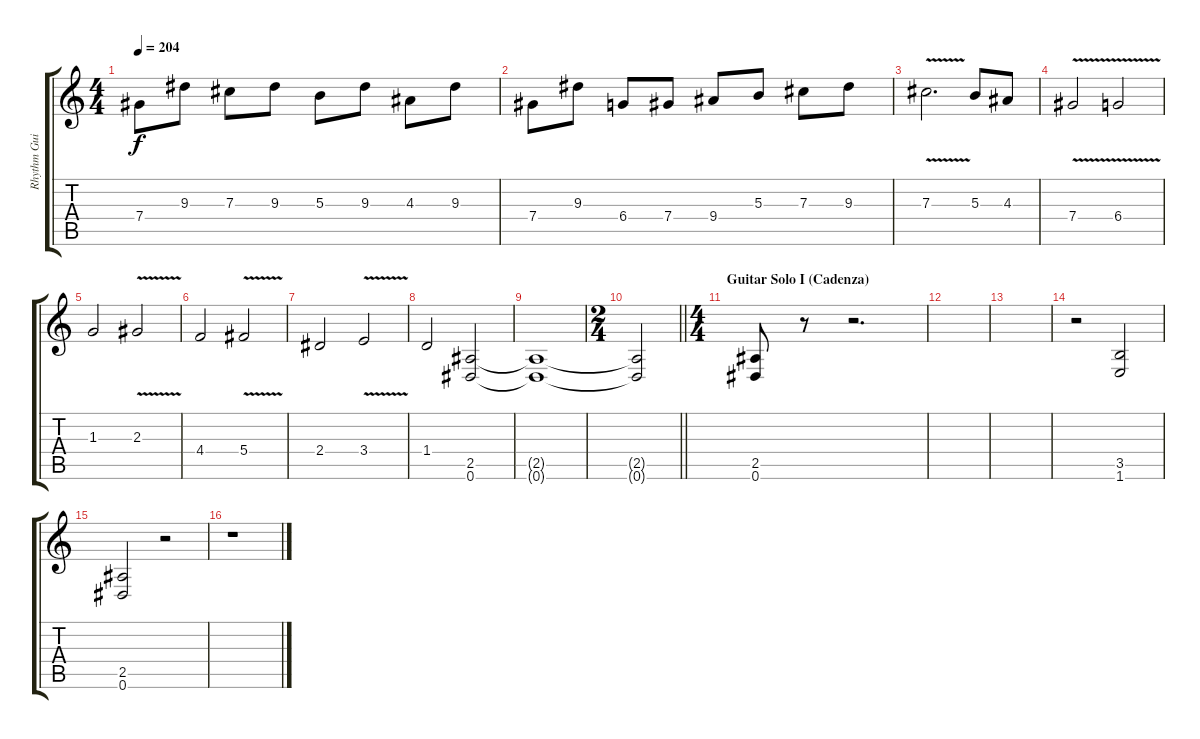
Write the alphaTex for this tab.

\track ("Rhythm Guitar (Malmsteen)" "Rhythm Gui") {instrument distortionguitar}
\staff {score tabs}
\tuning (Eb4 Bb3 Gb3 Db3 Ab2 Eb2) {hide}
\ts (4 4)
\tempo 204
\clef g2
\ks c
7.4.8{dy f} 9.3.8 7.3.8 9.3.8 5.3.8 9.3.8 4.3.8 9.3.8 |
7.4.8 9.3.8 6.4.8 7.4.8 9.4.8 5.3.8 7.3.8 9.3.8 |
7.3{v}.2{d} 5.3.8 4.3.8 |
7.4{v}.2 6.4{v}.2 |
1.3.2 2.3{v}.2 |
4.4.2 5.4{v}.2 |
2.4.2 3.4{v}.2 |
1.4.2 (2.5 0.6).2 |
(2.5{t} 0.6{t}).1 |
\ts (2 4)
\barLineRight lightlight
(2.5{t} 0.6{t}).2 |
\ts (4 4)
\section ("" "Guitar Solo I (Cadenza)")
(2.5 0.6).8 r.8 r.2{d} |
|
|
r.2 (3.5 1.6).2 |
(2.5 0.6).2 r.2 |
r.1
